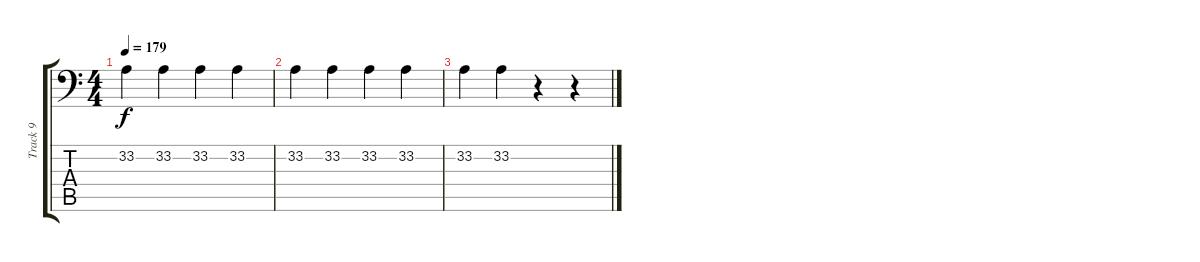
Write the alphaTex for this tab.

\track ("Track 9" "Track 9") {instrument acousticgrandpiano}
\staff {score tabs}
\tuning (C-1 C-1 C-1 C-1 C-1 C-1) {hide}
\ts (4 4)
\tempo 179
\clef f4
\ks c
33.2.4{dy f} 33.2.4 33.2.4 33.2.4 |
33.2.4 33.2.4 33.2.4 33.2.4 |
33.2.4 33.2.4 r.4 r.4
